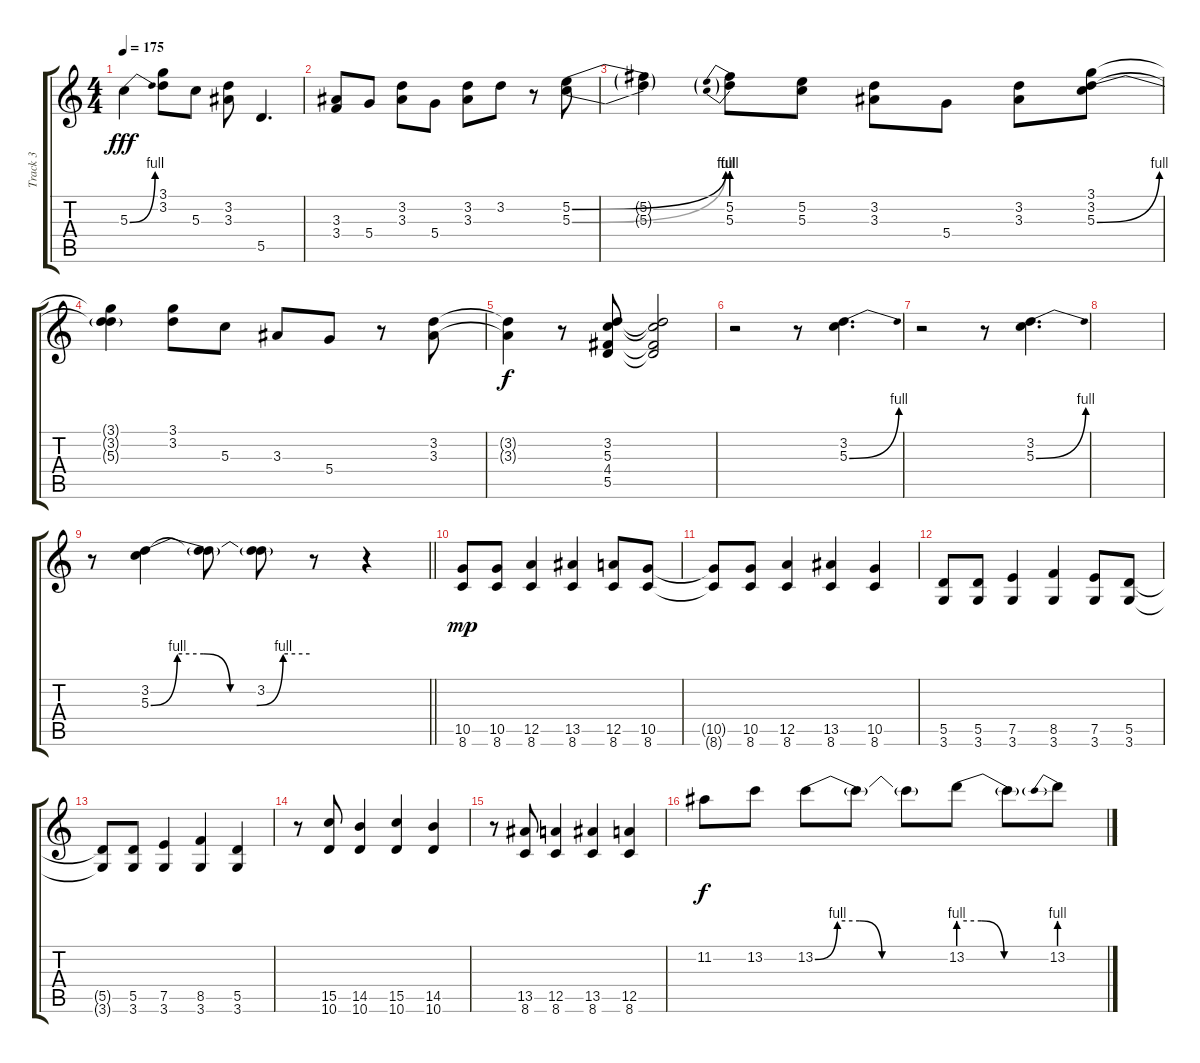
\track ("Track 3" "Track 3") {instrument electricguitarjazz}
\staff {score tabs}
\tuning (E4 B3 G3 D3 A2 E2) {hide}
\ts (4 4)
\tempo 175
\clef g2
\ks c
5.3{be (bend 0 0 60 4)}.4{dy fff} (3.1 3.2).8 5.3.8 (3.2 3.3).8 5.5.4{d} |
(3.3 3.4).8 5.4.8 (3.2 3.3).8 5.4.8 (3.2 3.3).8 3.2.8 r.8 (5.2{be (bend 0 0 60 4)} 5.3{be (bend 0 0 60 4)}).8 |
(5.2{t} 5.3{t}).4 (5.2{be (prebend 0 4 60 4)} 5.3{be (prebend 0 4 60 4)}).8 (5.2 5.3).8 (3.2 3.3).8 5.4.8 (3.2 3.3).8 (3.1 3.2 5.3{be (bend 0 0 60 4)}).8 |
(3.1{t} 3.2{t} 5.3{t}).4 (3.1 3.2).8 5.3.8 3.3.8 5.4.8 r.8 (3.2 3.3).8 |
(3.2{t} 3.3{t}).4{dy f} r.8 (3.2 5.3 4.4 5.5).8{volume 9} (3.2{t} 5.3{t} 4.4{t} 5.5{t}).2 |
r.2 r.8 (3.2 5.3{be (bend 0 0 60 4)}).4{d} |
r.2 r.8 (3.2 5.3{be (bend 0 0 60 4)}).4{d} |
|
\barLineRight lightlight
r.8 (3.2 5.3{be (custom 0 0 10 4 20 4 30 0 40 0 50 4 60 4)}).4 (3.2{t} 5.3{t}).8 (3.2 5.3{t}).8 r.8 r.4 |
(10.5 8.6).8{dy mp} (10.5 8.6).8 (12.5 8.6).4 (13.5 8.6).4 (12.5 8.6).8 (10.5 8.6).8 |
(10.5{t} 8.6{t}).8 (10.5 8.6).8 (12.5 8.6).4 (13.5 8.6).4 (10.5 8.6).4 |
(5.5 3.6).8 (5.5 3.6).8 (7.5 3.6).4 (8.5 3.6).4 (7.5 3.6).8 (5.5 3.6).8 |
(5.5{t} 3.6{t}).8 (5.5 3.6).8 (7.5 3.6).4 (8.5 3.6).4 (5.5 3.6).4 |
r.8 (15.5 10.6).8 (14.5 10.6).4 (15.5 10.6).4 (14.5 10.6).4 |
r.8 (13.5 8.6).8 (12.5 8.6).4 (13.5 8.6).4 (12.5 8.6).4 |
11.2.8{dy f volume 13} 13.2.8 13.2{be (custom 0 0 10 4 20 4 30 0 60 0)}.8 13.2{t}.8 13.2{t}.8 13.2{be (custom 0 4 15 4 30 0 60 0)}.8 13.2{t}.8 13.2{be (prebend 0 4 60 4)}.8
